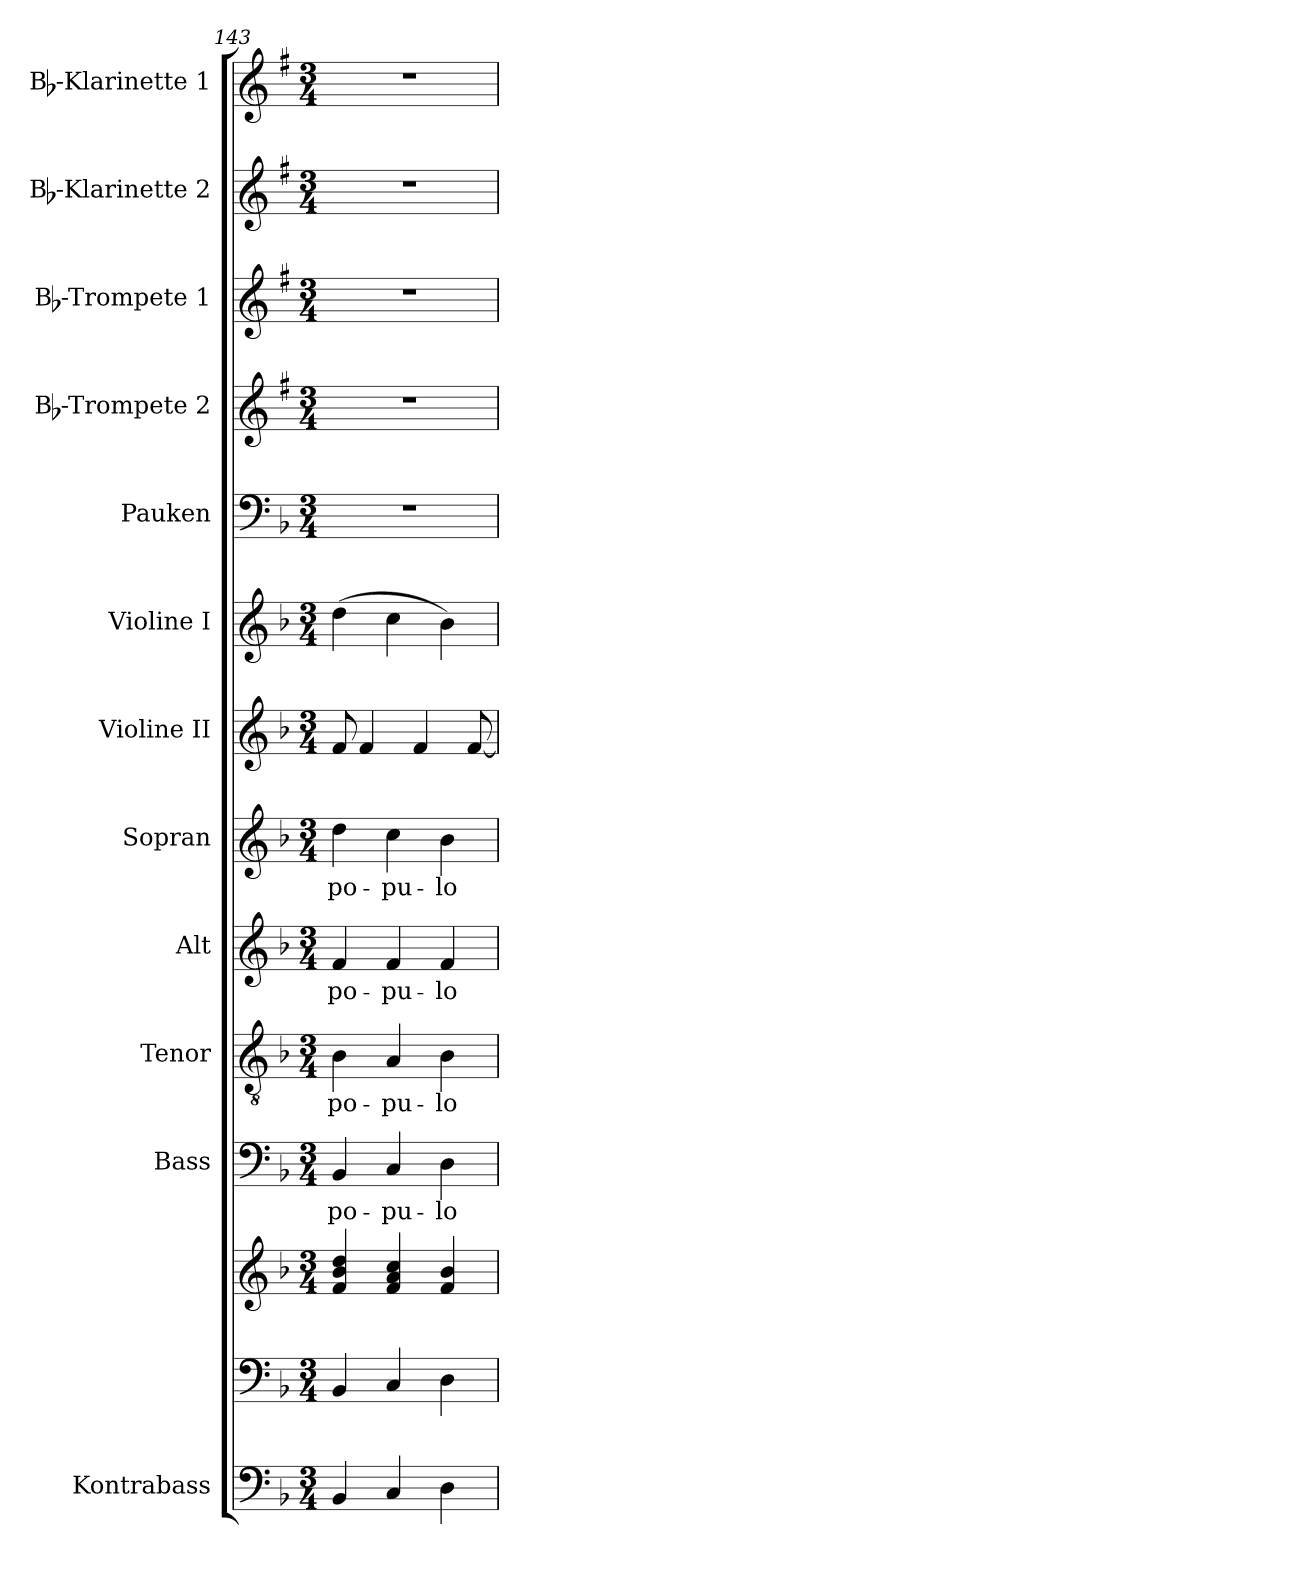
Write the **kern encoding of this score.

**kern	**kern	**kern	**kern	**text	**kern	**text	**kern	**text	**kern	**text	**kern	**kern	**kern	**kern	**kern	**kern	**kern
*part13	*part12	*part12	*part11	*part11	*part10	*part10	*part9	*part9	*part8	*part8	*part7	*part6	*part5	*part4	*part3	*part2	*part1
*staff14	*staff13	*staff12	*staff11	*staff11	*staff10	*staff10	*staff9	*staff9	*staff8	*staff8	*staff7	*staff6	*staff5	*staff4	*staff3	*staff2	*staff1
*I"Kontrabass	*	*	*I"Bass	*	*I"Tenor	*	*I"Alt	*	*I"Sopran	*	*I"Violine II	*I"Violine I	*I"Pauken	*I"Bb-Trompete 2	*I"Bb-Trompete 1	*I"Bb-Klarinette 2	*I"Bb-Klarinette 1
*I'Kb.	*	*	*I'B.	*	*I'T.	*	*I'A.	*	*I'S.	*	*I'Vl. II	*I'Vl. I	*I'Pk.	*I'Bb Trp. 2	*I'Bb Trp. 1	*I'Bb Kl. 2	*I'Bb Kl. 1
*clefF4	*clefF4	*clefG2	*clefF4	*	*clefGv2	*	*clefG2	*	*clefG2	*	*clefG2	*clefG2	*clefF4	*clefG2	*clefG2	*clefG2	*clefG2
*ITrd7c12	*	*	*	*	*	*	*	*	*	*	*	*	*	*ITrd1c2	*ITrd1c2	*ITrd1c2	*ITrd1c2
*k[b-]	*k[b-]	*k[b-]	*k[b-]	*	*k[b-]	*	*k[b-]	*	*k[b-]	*	*k[b-]	*k[b-]	*k[b-]	*k[b-]	*k[b-]	*k[b-]	*k[b-]
*F:	*F:	*F:	*F:	*	*F:	*	*F:	*	*F:	*	*F:	*F:	*F:	*F:	*F:	*F:	*F:
*M3/4	*M3/4	*M3/4	*M3/4	*	*M3/4	*	*M3/4	*	*M3/4	*	*M3/4	*M3/4	*M3/4	*M3/4	*M3/4	*M3/4	*M3/4
=143	=143	=143	=143	=143	=143	=143	=143	=143	=143	=143	=143	=143	=143	=143	=143	=143	=143
!	!	!	!	!LO:LY:b	!	!LO:LY:b	!	!LO:LY:b	!	!LO:LY:b	!	!	!	!	!	!	!
4BBB-/	4BB-/	4f/ 4b-/ 4dd/	4BB-/	po-	4B-\	po-	4f/	po-	4dd\	po-	8f/	(>4dd\	2.r	2.r	2.r	2.r	2.r
.	.	.	.	.	.	.	.	.	.	.	4f/	.	.	.	.	.	.
!	!	!	!	!LO:LY:b	!	!LO:LY:b	!	!LO:LY:b	!	!LO:LY:b	!	!	!	!	!	!	!
4CC/	4C/	4f/ 4a/ 4cc/	4C/	-pu-	4A/	-pu-	4f/	-pu-	4cc\	-pu-	.	4cc\	.	.	.	.	.
.	.	.	.	.	.	.	.	.	.	.	4f/	.	.	.	.	.	.
!	!	!	!	!LO:LY:b	!	!LO:LY:b	!	!LO:LY:b	!	!LO:LY:b	!	!	!	!	!	!	!
4DD\	4D\	4f/ 4b-/	4D\	-lo	4B-\	-lo	4f/	-lo	4b-\	-lo	.	4b-\)	.	.	.	.	.
.	.	.	.	.	.	.	.	.	.	.	[8f/	.	.	.	.	.	.
=	=	=	=	=	=	=	=	=	=	=	=	=	=	=	=	=	=
*-	*-	*-	*-	*-	*-	*-	*-	*-	*-	*-	*-	*-	*-	*-	*-	*-	*-
